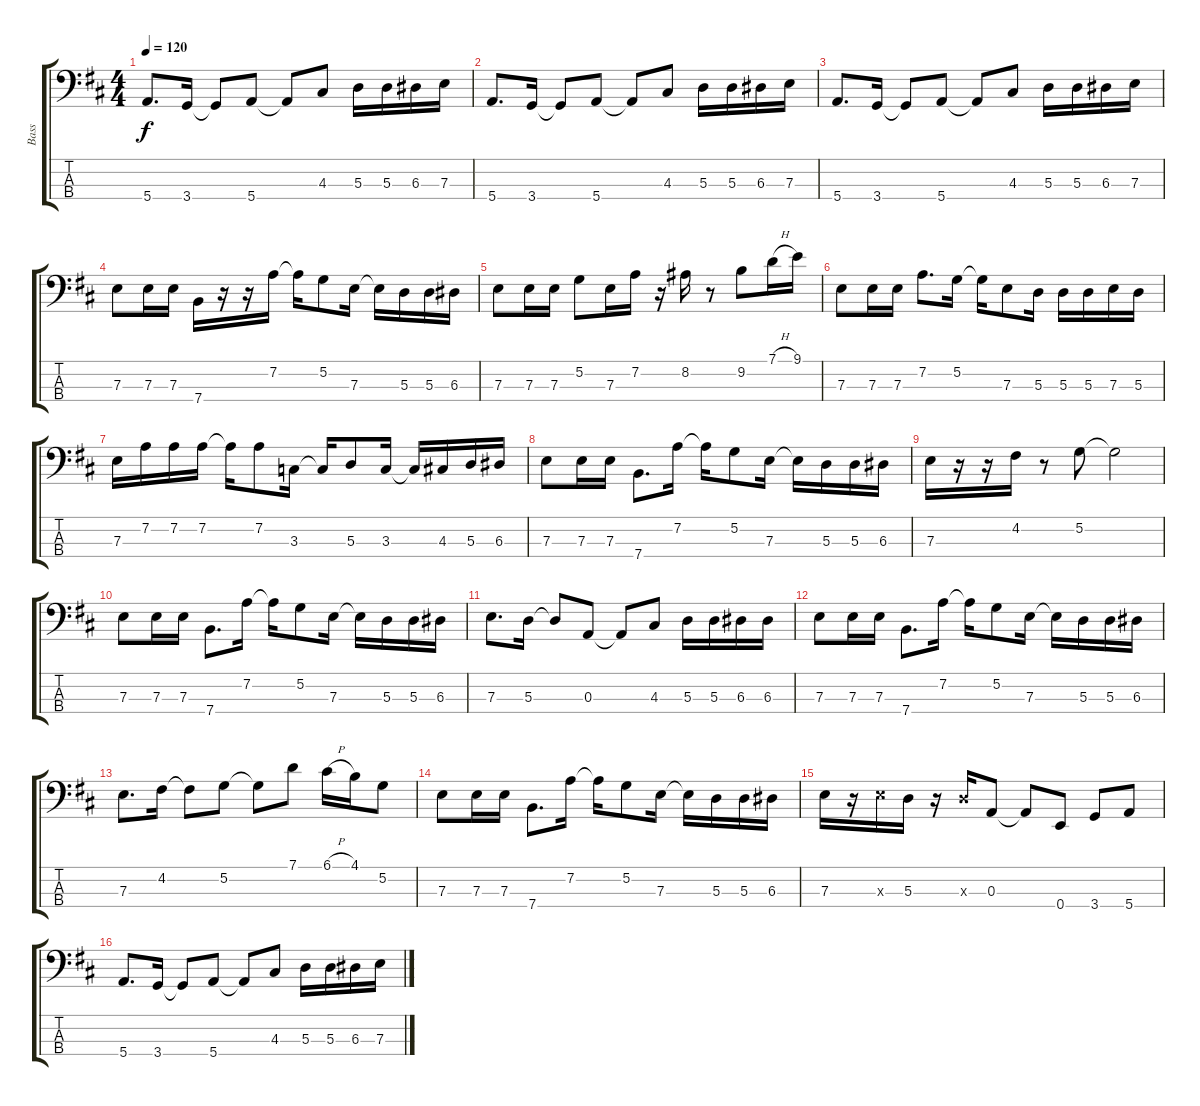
\track ("Bass" "Bass") {instrument electricbassfinger}
\staff {score tabs}
\tuning (G2 D2 A1 E1) {hide}
\ts (4 4)
\tempo 120
\clef f4
\ks d
5.4.8{d dy f} 3.4.16 3.4{t}.8 5.4.8 5.4{t}.8 4.3.8 5.3.16 5.3.16 6.3.16 7.3.16 |
5.4.8{d} 3.4.16 3.4{t}.8 5.4.8 5.4{t}.8 4.3.8 5.3.16 5.3.16 6.3.16 7.3.16 |
5.4.8{d} 3.4.16 3.4{t}.8 5.4.8 5.4{t}.8 4.3.8 5.3.16 5.3.16 6.3.16 7.3.16 |
7.3.8 7.3.16 7.3.16 7.4.16 r.16 r.16 7.2.16 7.2{t}.16 5.2.8 7.3.16 7.3{t}.16 5.3.16 5.3.16 6.3.16 |
7.3.8 7.3.16 7.3.16 5.2.8 7.3.16 7.2.16 r.16 8.2.16 r.8 9.2.8 7.1{h}.16 9.1.16 |
7.3.8 7.3.16 7.3.16 7.2.8{d} 5.2.16 5.2{t}.16 7.3.8 5.3.16 5.3.16 5.3.16 7.3.16 5.3.16 |
7.3.16 7.2.16 7.2.16 7.2.16 7.2{t}.16 7.2.8 3.3.16 3.3{t}.16 5.3.8 3.3.16 3.3{t}.16 4.3.16 5.3.16 6.3.16 |
7.3.8 7.3.16 7.3.16 7.4.8{d} 7.2.16 7.2{t}.16 5.2.8 7.3.16 7.3{t}.16 5.3.16 5.3.16 6.3.16 |
7.3.16 r.16 r.16 4.2.16 r.8 5.2.8 5.2{t}.2 |
7.3.8 7.3.16 7.3.16 7.4.8{d} 7.2.16 7.2{t}.16 5.2.8 7.3.16 7.3{t}.16 5.3.16 5.3.16 6.3.16 |
7.3.8{d} 5.3.16 5.3{t}.8 0.3.8 0.3{t}.8 4.3.8 5.3.16 5.3.16 6.3.16 6.3.16 |
7.3.8 7.3.16 7.3.16 7.4.8{d} 7.2.16 7.2{t}.16 5.2.8 7.3.16 7.3{t}.16 5.3.16 5.3.16 6.3.16 |
7.3.8{d} 4.2.16 4.2{t}.8 5.2.8 5.2{t}.8 7.1.8 6.1{h}.16 4.1.16 5.2.8 |
7.3.8 7.3.16 7.3.16 7.4.8{d} 7.2.16 7.2{t}.16 5.2.8 7.3.16 7.3{t}.16 5.3.16 5.3.16 6.3.16 |
7.3.16 r.16 7.3{x}.16 5.3.16 r.16 5.3{x}.16 0.3.8 0.3{t}.8 0.4.8 3.4.8 5.4.8 |
5.4.8{d} 3.4.16 3.4{t}.8 5.4.8 5.4{t}.8 4.3.8 5.3.16 5.3.16 6.3.16 7.3.16
